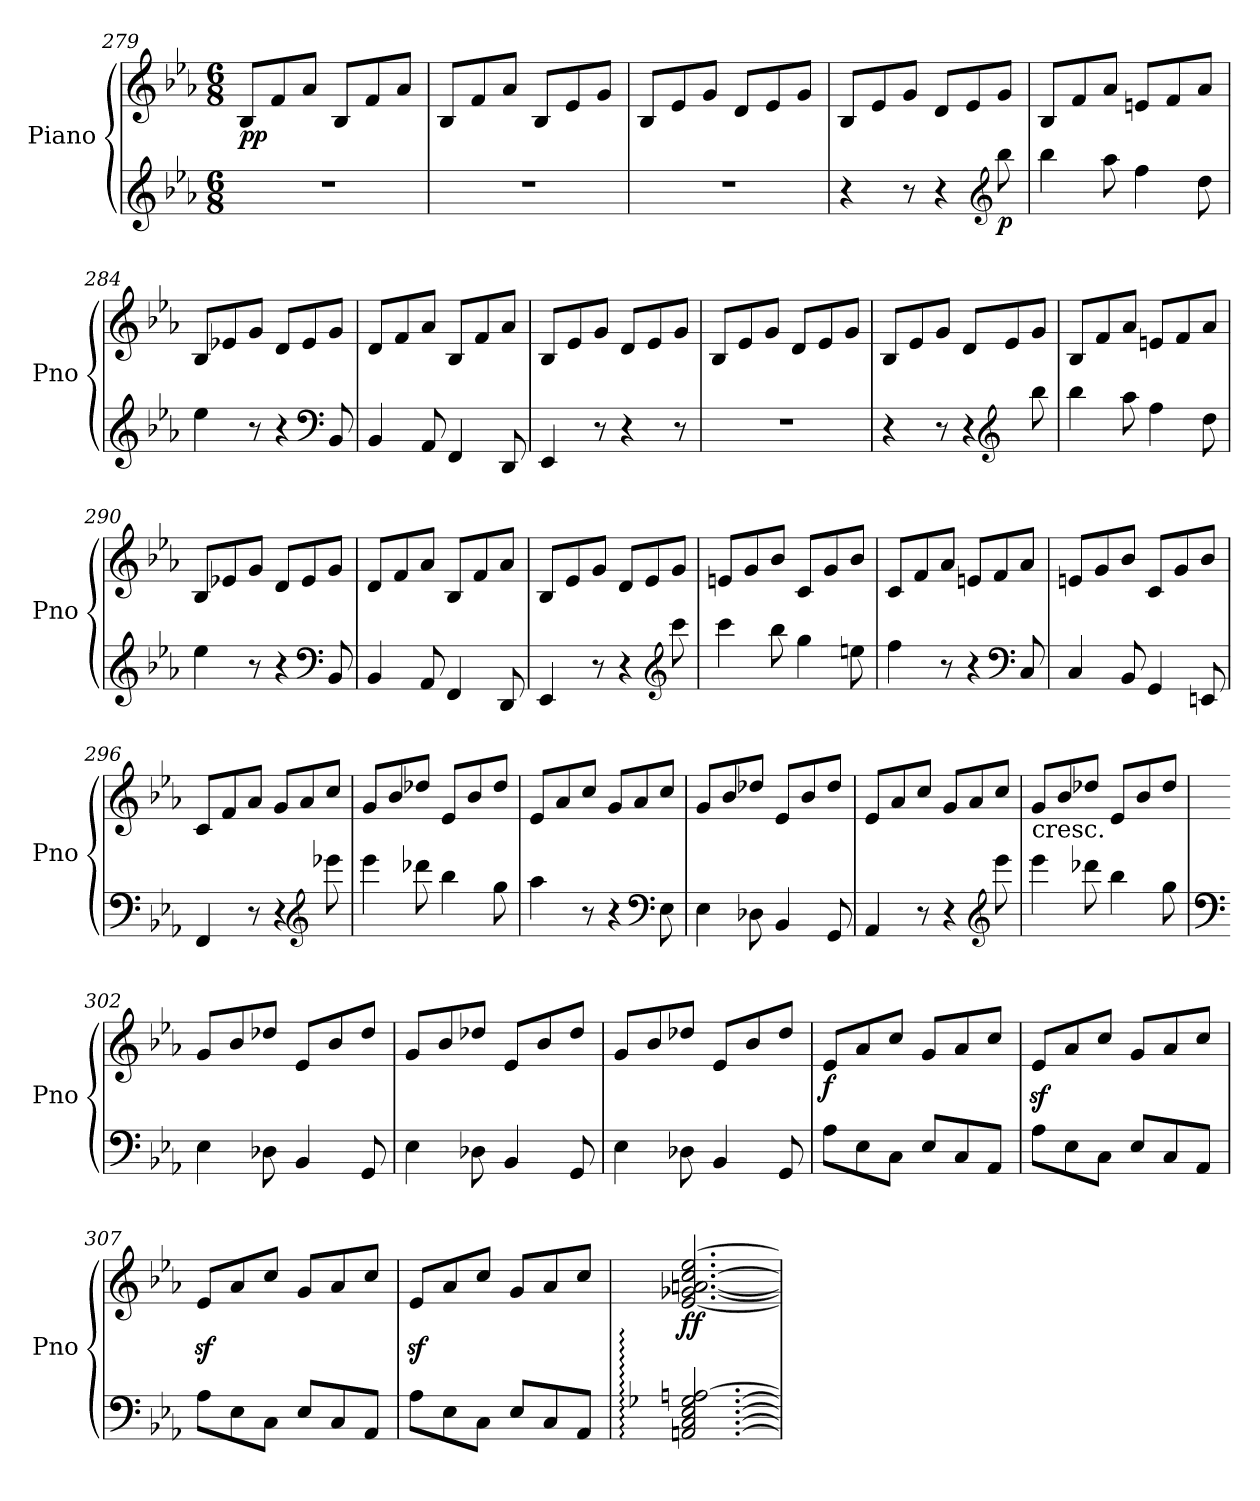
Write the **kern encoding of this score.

**kern	**kern	**dynam
*part1	*part1	*part1
*staff2	*staff1	*staff1/2
*I"Piano	*	*
*I'Pno	*	*
*clefG2	*clefG2	*
*k[b-e-a-]	*k[b-e-a-]	*
*E-:	*E-:	*
*M6/8	*M6/8	*
=279	=279	=279
!	!	!LO:DY:b
2.r	8B-/L	pp
.	8f/	.
.	8a-/J	.
.	8B-/L	.
.	8f/	.
.	8a-/J	.
=280	=280	=280
2.r	8B-/L	.
.	8f/	.
.	8a-/J	.
.	8B-/L	.
.	8e-/	.
.	8g/J	.
=281	=281	=281
2.r	8B-/L	.
.	8e-/	.
.	8g/J	.
.	8d/L	.
.	8e-/	.
.	8g/J	.
=282	=282	=282
4r	8B-/L	.
.	8e-/	.
8r	8g/J	.
4r	8d/L	.
.	8e-/	.
*clefG2	*	*
!	!	!LO:DY:b=2
8bb-\	8g/J	p
=283	=283	=283
4bb-\	8B-/L	.
.	8f/	.
8aa-\	8a-/J	.
4ff\	8en/L	.
.	8f/	.
8dd\	8a-/J	.
!!LO:LB:g=z
=284	=284	=284
4ee-\	8B-/L	.
.	8e-X/	.
8r	8g/J	.
4r	8d/L	.
.	8e-/	.
*clefF4	*	*
8BB-/	8g/J	.
=285	=285	=285
4BB-/	8d/L	.
.	8f/	.
8AA-/	8a-/J	.
4FF/	8B-/L	.
.	8f/	.
8DD/	8a-/J	.
=286	=286	=286
4EE-/	8B-/L	.
.	8e-/	.
8r	8g/J	.
4r	8d/L	.
.	8e-/	.
8r	8g/J	.
=287	=287	=287
2.r	8B-/L	.
.	8e-/	.
.	8g/J	.
.	8d/L	.
.	8e-/	.
.	8g/J	.
=288	=288	=288
4r	8B-/L	.
.	8e-/	.
8r	8g/J	.
4r	8d/L	.
*clefG2	*	*
.	8e-/	.
8bb-\	8g/J	.
=289	=289	=289
4bb-\	8B-/L	.
.	8f/	.
8aa-\	8a-/J	.
4ff\	8en/L	.
.	8f/	.
8dd\	8a-/J	.
!!LO:LB:g=z
=290	=290	=290
4ee-\	8B-/L	.
.	8e-X/	.
8r	8g/J	.
4r	8d/L	.
.	8e-/	.
*clefF4	*	*
8BB-/	8g/J	.
=291	=291	=291
4BB-/	8d/L	.
.	8f/	.
8AA-/	8a-/J	.
4FF/	8B-/L	.
.	8f/	.
8DD/	8a-/J	.
=292	=292	=292
4EE-/	8B-/L	.
.	8e-/	.
8r	8g/J	.
4r	8d/L	.
.	8e-/	.
*clefG2	*	*
8ccc\	8g/J	.
=293	=293	=293
4ccc\	8en/L	.
.	8g/	.
8bb-\	8b-/J	.
4gg\	8c/L	.
.	8g/	.
8een\	8b-/J	.
=294	=294	=294
4ff\	8c/L	.
.	8f/	.
8r	8a-/J	.
4r	8en/L	.
.	8f/	.
*clefF4	*	*
8C/	8a-/J	.
=295	=295	=295
4C/	8en/L	.
.	8g/	.
8BB-/	8b-/J	.
4GG/	8c/L	.
.	8g/	.
8EEn/	8b-/J	.
!!LO:LB:g=z
=296	=296	=296
4FF/	8c/L	.
.	8f/	.
8r	8a-/J	.
4r	8g/L	.
.	8a-/	.
*clefG2	*	*
8eee-X\	8cc/J	.
=297	=297	=297
4eee-\	8g/L	.
.	8b-/	.
8ddd-X\	8dd-X/J	.
4bb-\	8e-/L	.
.	8b-/	.
8gg\	8dd-/J	.
=298	=298	=298
4aa-\	8e-/L	.
.	8a-/	.
8r	8cc/J	.
4r	8g/L	.
.	8a-/	.
*clefF4	*	*
8E-\	8cc/J	.
=299	=299	=299
4E-\	8g/L	.
.	8b-/	.
8D-X\	8dd-X/J	.
4BB-/	8e-/L	.
.	8b-/	.
8GG/	8dd-/J	.
=300	=300	=300
4AA-/	8e-/L	.
.	8a-/	.
8r	8cc/J	.
4r	8g/L	.
.	8a-/	.
*clefG2	*	*
8eee-\	8cc/J	.
=301	=301	=301
!	!LO:TX:b:t=cresc.	!
4eee-\	8g/L	.
.	8b-/	.
8ddd-X\	8dd-X/J	.
4bb-\	8e-/L	.
.	8b-/	.
8gg\	8dd-/J	.
!!LO:LB:g=z
=302	=302	=302
*clefF4	*	*
4E-\	8g/L	.
.	8b-/	.
8D-X\	8dd-X/J	.
4BB-/	8e-/L	.
.	8b-/	.
8GG/	8dd-/J	.
=303	=303	=303
4E-\	8g/L	.
.	8b-/	.
8D-X\	8dd-X/J	.
4BB-/	8e-/L	.
.	8b-/	.
8GG/	8dd-/J	.
=304	=304	=304
4E-\	8g/L	.
.	8b-/	.
8D-X\	8dd-X/J	.
4BB-/	8e-/L	.
.	8b-/	.
8GG/	8dd-/J	.
=305	=305	=305
!	!	!LO:DY:b
8A-\L	8e-/L	f
8E-\	8a-/	.
8C\J	8cc/J	.
8E-/L	8g/L	.
8C/	8a-/	.
8AA-/J	8cc/J	.
=306	=306	=306
8A-\L	8e-z</L	.
8E-\	8a-/	.
8C\J	8cc/J	.
8E-/L	8g/L	.
8C/	8a-/	.
8AA-/J	8cc/J	.
=307	=307	=307
8A-\L	8e-z</L	.
8E-\	8a-/	.
8C\J	8cc/J	.
8E-/L	8g/L	.
8C/	8a-/	.
8AA-/J	8cc/J	.
!!LO:PB:g=z
=308	=308	=308
8A-\L	8e-z</L	.
8E-\	8a-/	.
8C\J	8cc/J	.
8E-/L	8g/L	.
8C/	8a-/	.
8AA-/J	8cc/J	.
=309	=309	=309
*^	*	*
!	!	!	!LO:DY:b
[2.AAn/ [2.C/ [2.E-/ [2.G-X/ [2.An/	[2.AAyy: [2.Cyy: [2.E-yy: [2.G-yy: [2.Ayy: [2.e-yy: [2.g-Xyy: [2.anyy: [2.ccyy: [2.ee-yy:	[2.e-/ [2.g-X/ [2.an/ [2.cc/ [2.ee-/	ff
*v	*v	*	*
=	=	=
*-	*-	*-
